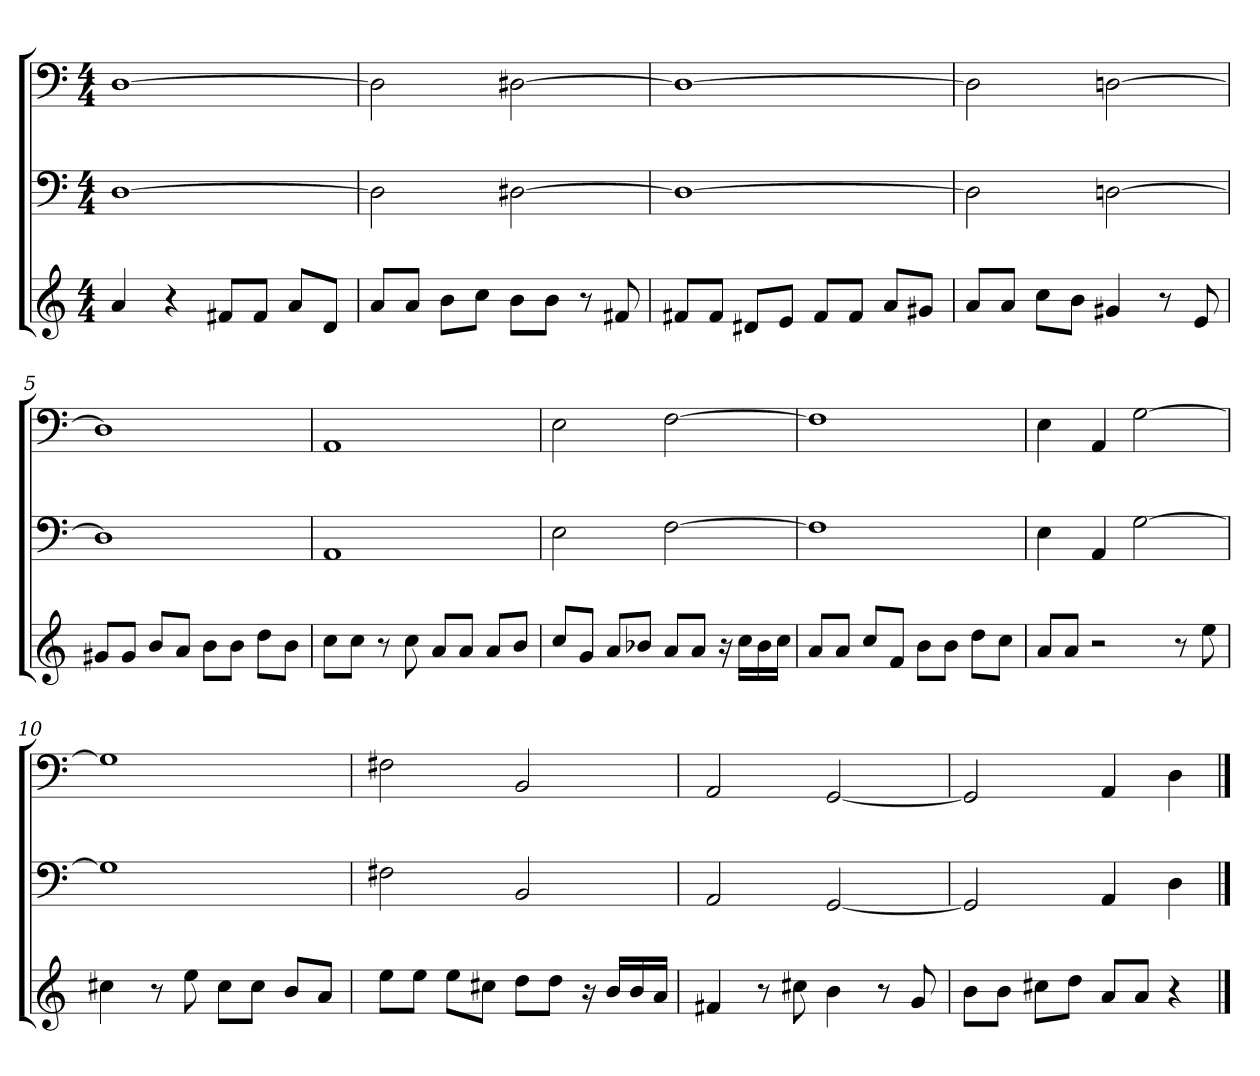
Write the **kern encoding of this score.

**kern	**kern	**kern
*part3	*part2	*part1
*staff3	*staff2	*staff1
*	*clefF4	*clefF4
*k[]	*k[]	*k[]
*a:	*a:	*a:
*M4/4	*M4/4	*M4/4
=1	=1	=1
4a	[1D	[1D
4r	.	.
8f#XL	.	.
8f#J	.	.
8aL	.	.
8dJ	.	.
=2	=2	=2
8aL	2D]	2D]
8aJ	.	.
8bL	.	.
8ccJ	.	.
8bL	[2D#X	[2D#X
8bJ	.	.
8r	.	.
8f#X	.	.
=3	=3	=3
8f#XL	1D#_	1D#_
8f#J	.	.
8d#XL	.	.
8eJ	.	.
8f#L	.	.
8f#J	.	.
8aL	.	.
8g#XJ	.	.
=4	=4	=4
8aL	2D#]	2D#]
8aJ	.	.
8ccL	.	.
8bJ	.	.
4g#X	[2Dn	[2Dn
8r	.	.
8e	.	.
=5	=5	=5
8g#XL	1D]	1D]
8g#J	.	.
8bL	.	.
8aJ	.	.
8bL	.	.
8bJ	.	.
8ddL	.	.
8bJ	.	.
=6	=6	=6
8ccL	1AA	1AA
8ccJ	.	.
8r	.	.
8cc	.	.
8aL	.	.
8aJ	.	.
8aL	.	.
8bJ	.	.
=7	=7	=7
8ccL	2E	2E
8gJ	.	.
8aL	.	.
8b-XJ	.	.
8aL	[2F	[2F
8aJ	.	.
16r	.	.
16ccLL	.	.
16b-	.	.
16ccJJ	.	.
=8	=8	=8
8aL	1F]	1F]
8aJ	.	.
8ccL	.	.
8fJ	.	.
8bL	.	.
8bJ	.	.
8ddL	.	.
8ccJ	.	.
=9	=9	=9
8aL	4E	4E
8aJ	.	.
2r	4AA	4AA
.	[2G	[2G
8r	.	.
8ee	.	.
=10	=10	=10
4cc#X	1G]	1G]
8r	.	.
8ee	.	.
8cc#L	.	.
8cc#J	.	.
8bL	.	.
8aJ	.	.
=11	=11	=11
8eeL	2F#X	2F#X
8eeJ	.	.
8eeL	.	.
8cc#XJ	.	.
8ddL	2BB	2BB
8ddJ	.	.
16r	.	.
16bLL	.	.
16b	.	.
16aJJ	.	.
=12	=12	=12
4f#X	2AA	2AA
8r	.	.
8cc#X	.	.
4b	[2GG	[2GG
8r	.	.
8g	.	.
=13	=13	=13
8bL	2GG]	2GG]
8bJ	.	.
8cc#XL	.	.
8ddJ	.	.
8aL	4AA	4AA
8aJ	.	.
4r	4D	4D
==	==	==
*-	*-	*-
